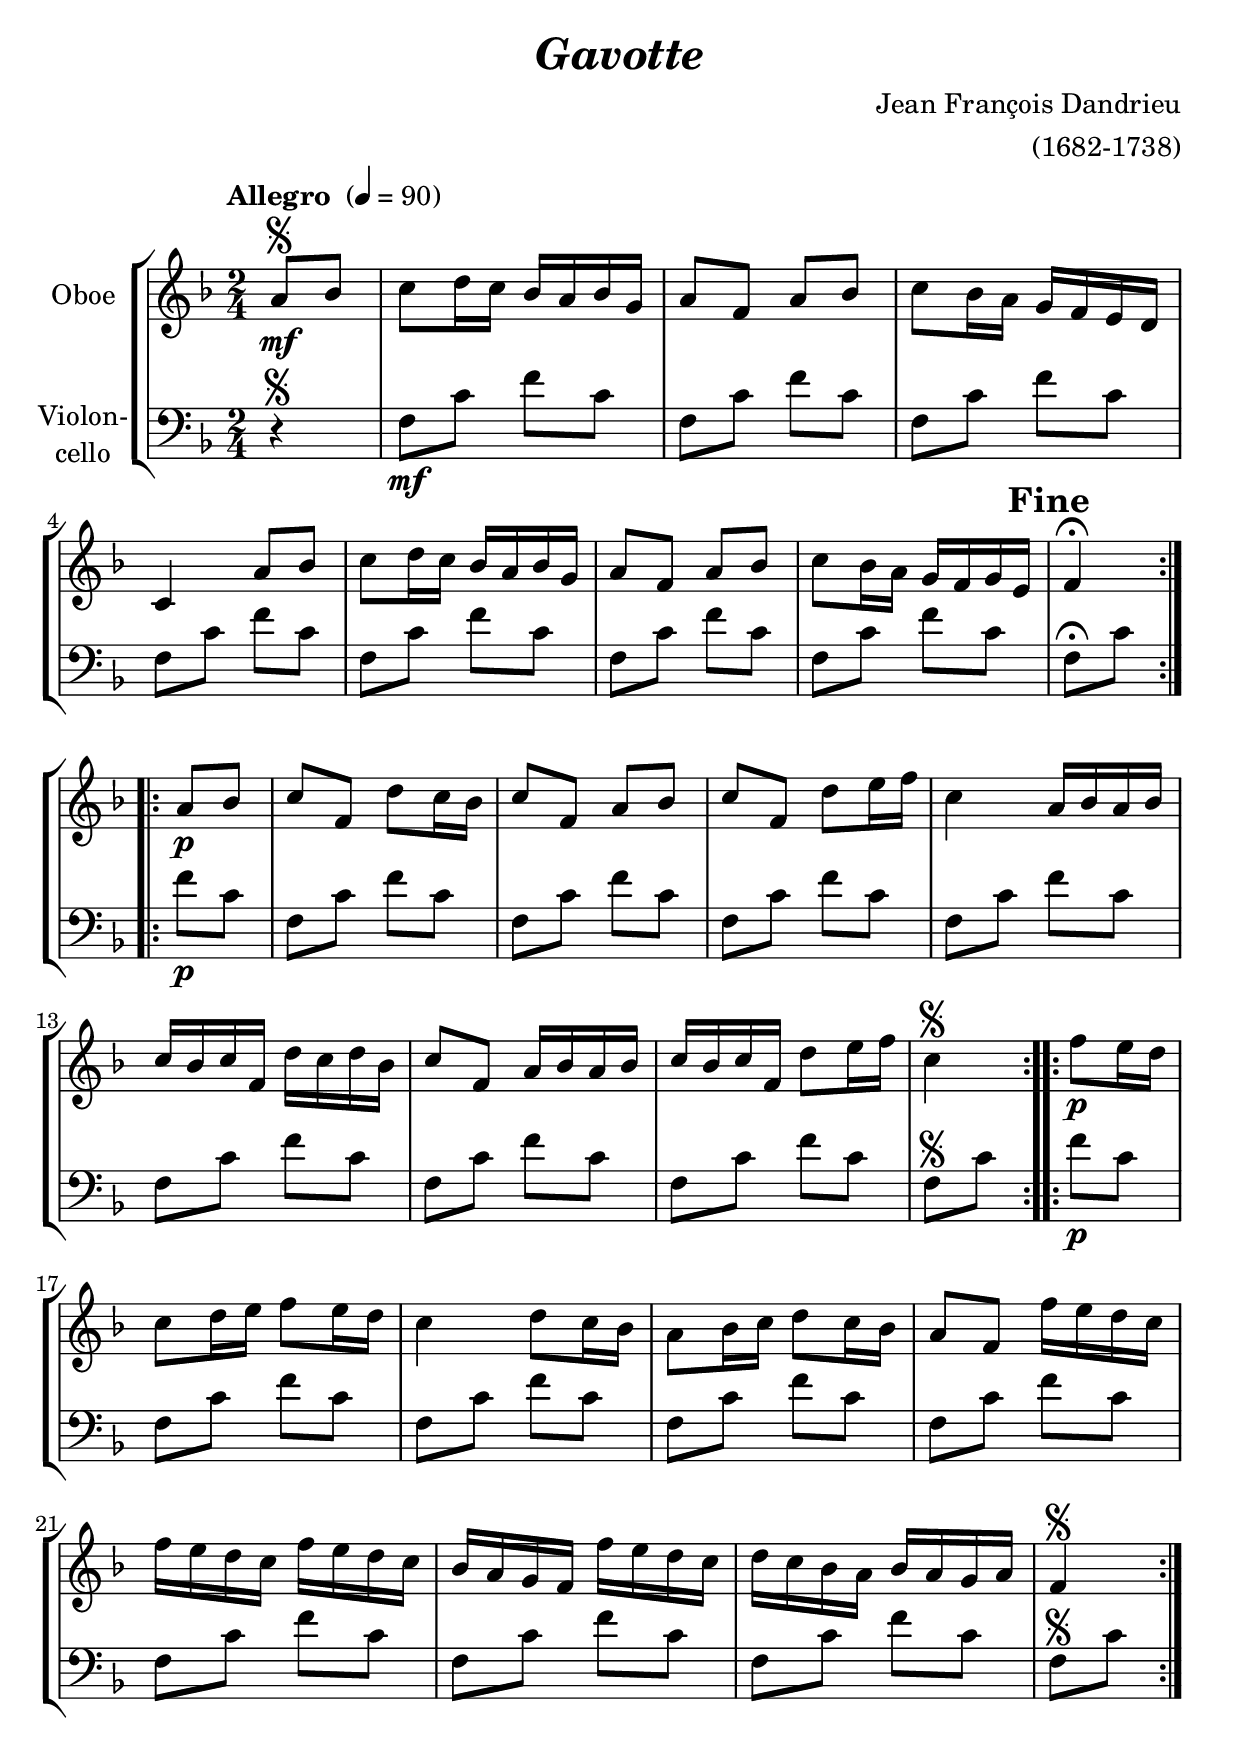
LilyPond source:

\version "2.14.2"
\include "deutsch.ly"

#(set-global-staff-size 24)

\header {
  title     = \markup \bold \italic "Gavotte"
  composer  = "Jean François Dandrieu"
  arranger  = "(1682-1738)"
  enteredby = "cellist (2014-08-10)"
}

voiceconsts = {
  \key d \major
  \time 2/4
  \tempo "Allegro " 4=90
  \compressFullBarRests
}

mihi = "clarinet"
milo = "bassoon"
%mihi = "bright acoustic"
%milo = "acoustic bass"

fine = \mark \markup \bold "Fine"

va = \relative c' {
   \voiceconsts

   \partial 4
   \repeat volta 2 {
     fis8\mf \segno g
     a h16 a g fis g e
     fis8 d fis g

     a g16 fis e d cis h
     a4 fis'8 g
     a h16 a g fis g e

     fis8 d fis g
     a g16 fis e d e cis
     \fine d4\fermata
   }

   \repeat volta 2 {
     fis8\p g
     a d, h' a16 g
     a8 d, fis g

     a d, h' cis16 d
     a4 fis16 g fis g
     a g a d, h' a h g

     a8 d,
     fis16 g fis g
     a g a d, h'8 cis16 d
     a4 \segno
   }

   \repeat volta 2 {
     d8\p cis16 h
     a8 h16 cis d8 cis16 h
     a4 h8 a16 g

     fis8 g16 a h8 a16 g
     fis8 d d'16 cis h a
     d cis h a d cis h a

     g fis e d d' cis h a
     h a g fis g fis e fis
     d4 \segno
   }
}

vb = \relative c {
   \voiceconsts
   \clef "bass"

   \partial 4
   \repeat volta 2 {
     r4 \segno
     d8\mf a' d a
     d, a' d a

     d, a' d a
     d, a' d a
     d, a' d a

     d, a' d a
     d, a' d a
     \fine d,\fermata a'
   }

   \repeat volta 2 {
     d\p a
     d, a' d a
     d, a' d a

     d, a' d a
     d, a' d a
     d, a' d a

     d, a' d a
     d, a' d a
     d, \segno a'
   }

   \repeat volta 2 {
     d\p a
     d, a' d a
     d, a' d a


     d, a' d a
     d, a' d a
     d, a' d a

     d, a' d a
     d, a' d a
     d, \segno a'
   }
}


music = \new StaffGroup <<
      \new Staff {
        \set Staff.midiInstrument = \mihi
        \set Staff.instrumentName = \markup \center-column { "Oboe" }
        \transpose d f { \va }
      }

      \new Staff {
        \set Staff.midiInstrument = \milo
        \set Staff.instrumentName = \markup \center-column { "Violon-" "cello" }
        \transpose d f { \vb }
      }
>>

\book {
  \score {
   \music
    \layout {}
  }

  \score {
    \unfoldRepeats \music

    \midi {
      \context {
        \Score
      }
    }
  }
}
